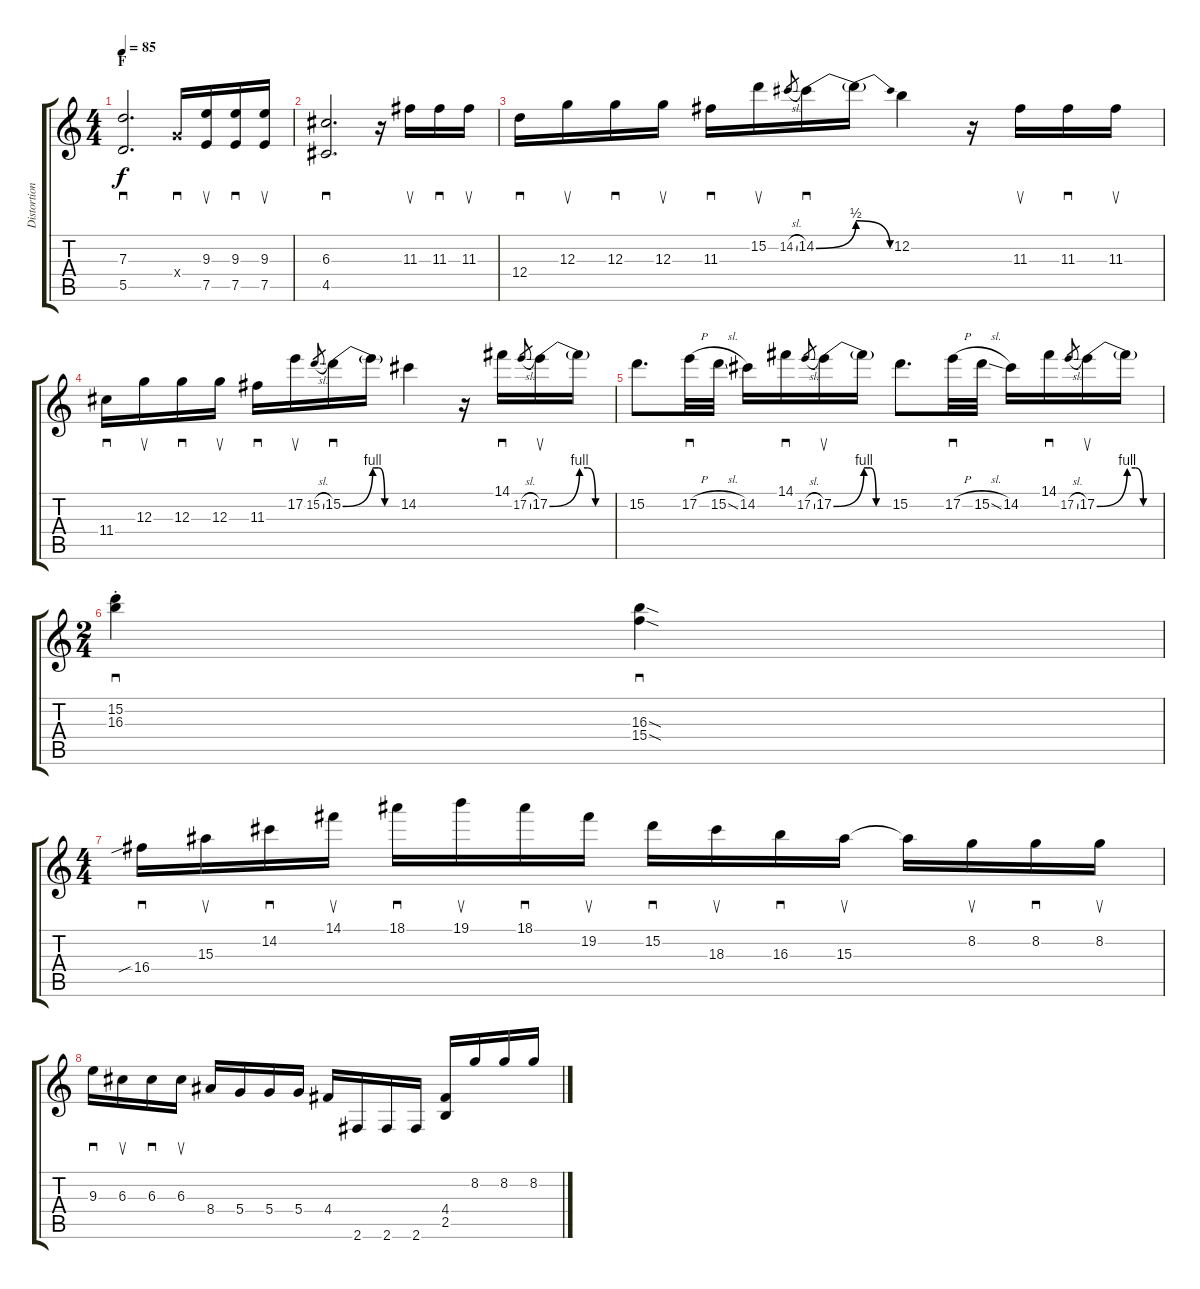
\track ("Distortion Guitar" "Distortion") {instrument overdrivenguitar}
\staff {score tabs}
\tuning (E4 B3 G3 D3 A2 E2) {hide}
\ts (4 4)
\section ("" "F")
\tempo 85
\clef g2
\ks c
(7.3 5.5).2{d sd dy f} 5.4{x}.16{sd} (9.3 7.5).16{su} (9.3 7.5).16{sd} (9.3 7.5).16{su} |
(6.3 4.5).2{d sd} r.16 11.3.16{su} 11.3.16{sd} 11.3.16{su} |
12.4.16{sd} 12.3.16{su} 12.3.16{sd} 12.3.16{su} 11.3.16{sd} 15.2.16{su} 14.2{sl}.8{gr} 14.2{be (bend 0 0 60 2)}.16{sd} 14.2{be (release 0 2 60 0) t}.16 12.2.4 r.16 11.3.16{su} 11.3.16{sd} 11.3.16{su} |
11.4.16{sd} 12.3.16{su} 12.3.16{sd} 12.3.16{su} 11.3.16{sd} 17.2.16{su} 15.2{sl}.8{gr} 15.2{be (bend 0 0 60 4)}.16{sd} 15.2{be (custom 0 4 15 4 30 0 60 0) t}.16 14.2.4 r.16 14.1.16{sd} 17.2{sl}.8{gr} 17.2{be (bend 0 0 60 4)}.16{su} 17.2{be (custom 0 4 15 4 30 0 60 0) t}.16 |
15.2.8{d} 17.2{h}.32{sd} 15.2{sl}.32 14.2.16 14.1.16{sd} 17.2{sl}.8{gr} 17.2{be (bend 0 0 60 4)}.16{su} 17.2{be (custom 0 4 15 4 30 0 60 0) t}.16 15.2.8{d} 17.2{h}.32{sd} 15.2{sl}.32 14.2.16 14.1.16{sd} 17.2{sl}.8{gr} 17.2{be (bend 0 0 60 4)}.16{su} 17.2{be (custom 0 4 15 4 30 0 60 0) t}.16 |
\ts (2 4)
(15.2 16.3{st}).4{sd} (16.3{sod} 15.4{sod}).4{sd} |
\ts (4 4)
16.4{sib}.16{sd} 15.3.16{su} 14.2.16{sd} 14.1.16{su} 18.1.16{sd} 19.1.16{su} 18.1.16{sd} 19.2.16{su} 15.2.16{sd} 18.3.16{su} 16.3.16{sd} 15.3.16{su} 15.3{t}.16 8.2.16{su} 8.2.16{sd} 8.2.16{su} |
9.3.16{sd} 6.3.16{su} 6.3.16{sd} 6.3.16{su} 8.4.16 5.4.16 5.4.16 5.4.16 4.4.16 2.6.16 2.6.16 2.6.16 (4.4 2.5).16 8.2.16 8.2.16 8.2.16
